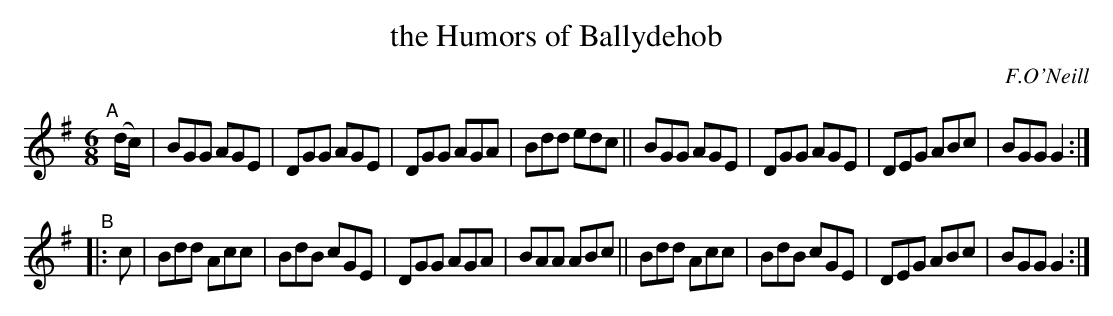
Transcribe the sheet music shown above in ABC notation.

X:1
T: the Humors of Ballydehob
O: F.O'Neill
M: 6/8
L: 1/8
K: G
"^A"[|] (d/c/) |\
BGG AGE | DGG AGE | DGG AGA | Bdd edc ||\
BGG AGE | DGG AGE | DEG ABc | BGG G2 :|
"^B"|: c |\
Bdd Acc | BdB cGE | DGG AGA | BAA ABc ||\
Bdd Acc | BdB cGE | DEG ABc | BGG G2 :|
